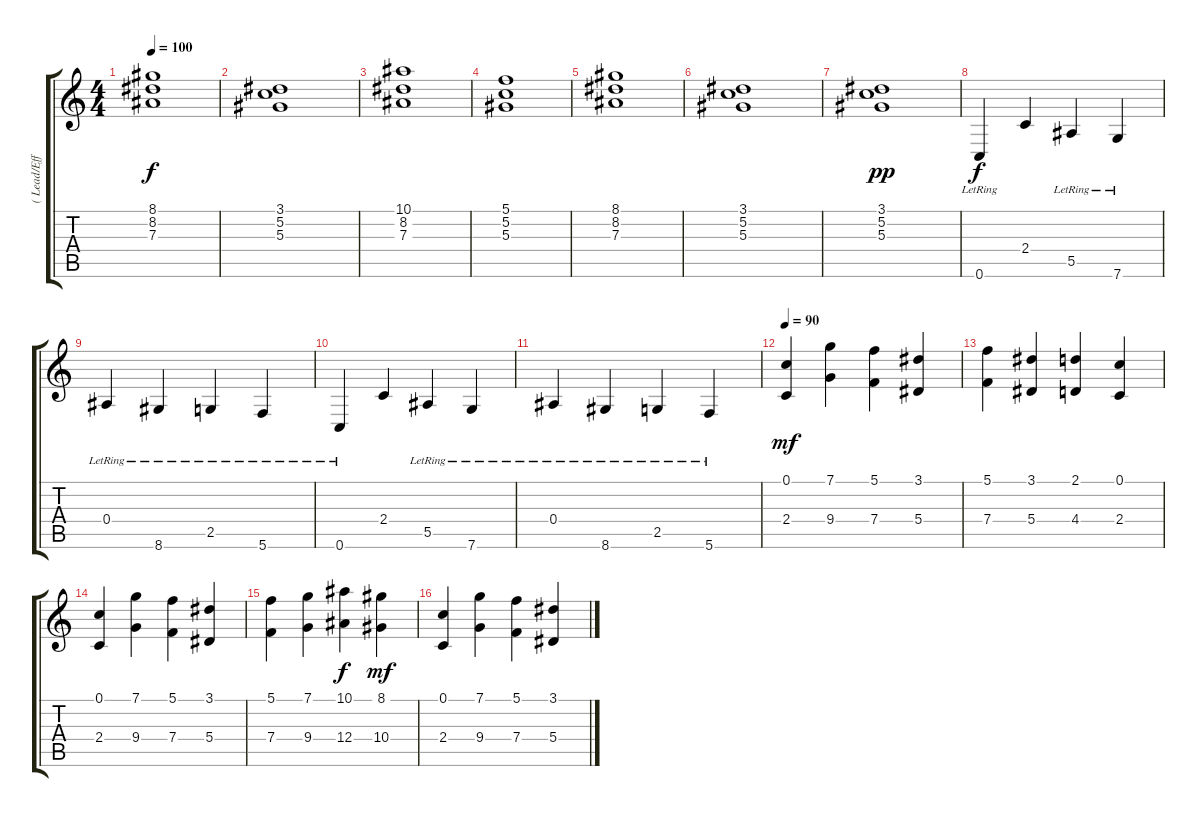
\track ("( Lead/Effects/Solo )" "( Lead/Eff") {instrument overdrivenguitar}
\staff {score tabs}
\tuning (C4 G3 Eb3 Bb2 F2 C2) {hide}
\ts (4 4)
\tempo 100
\clef g2
\ks c
(8.1 8.2 7.3).1{dy f} |
(3.1 5.2 5.3).1 |
(10.1 8.2 7.3).1 |
(5.1 5.2 5.3).1 |
(8.1 8.2 7.3).1 |
(3.1 5.2 5.3).1 |
(3.1 5.2 5.3).1{dy pp} |
0.6{lr}.4{dy f instrument electricguitarjazz} 2.4.4 5.5{lr}.4 7.6{lr}.4 |
0.4{lr}.4 8.6{lr}.4 2.5{lr}.4 5.6{lr}.4 |
0.6{lr}.4{instrument electricguitarjazz} 2.4.4 5.5{lr}.4 7.6{lr}.4 |
0.4{lr}.4 8.6{lr}.4 2.5{lr}.4 5.6{lr}.4 |
\tempo 90
(0.1 2.4).4{dy mf instrument overdrivenguitar} (7.1 9.4).4 (5.1 7.4).4 (3.1 5.4).4 |
(5.1 7.4).4 (3.1 5.4).4 (2.1 4.4).4 (0.1 2.4).4 |
(0.1 2.4).4 (7.1 9.4).4 (5.1 7.4).4 (3.1 5.4).4 |
(5.1 7.4).4 (7.1 9.4).4 (10.1 12.4).4{dy f} (8.1 10.4).4{dy mf} |
(0.1 2.4).4{instrument overdrivenguitar} (7.1 9.4).4 (5.1 7.4).4 (3.1 5.4).4
